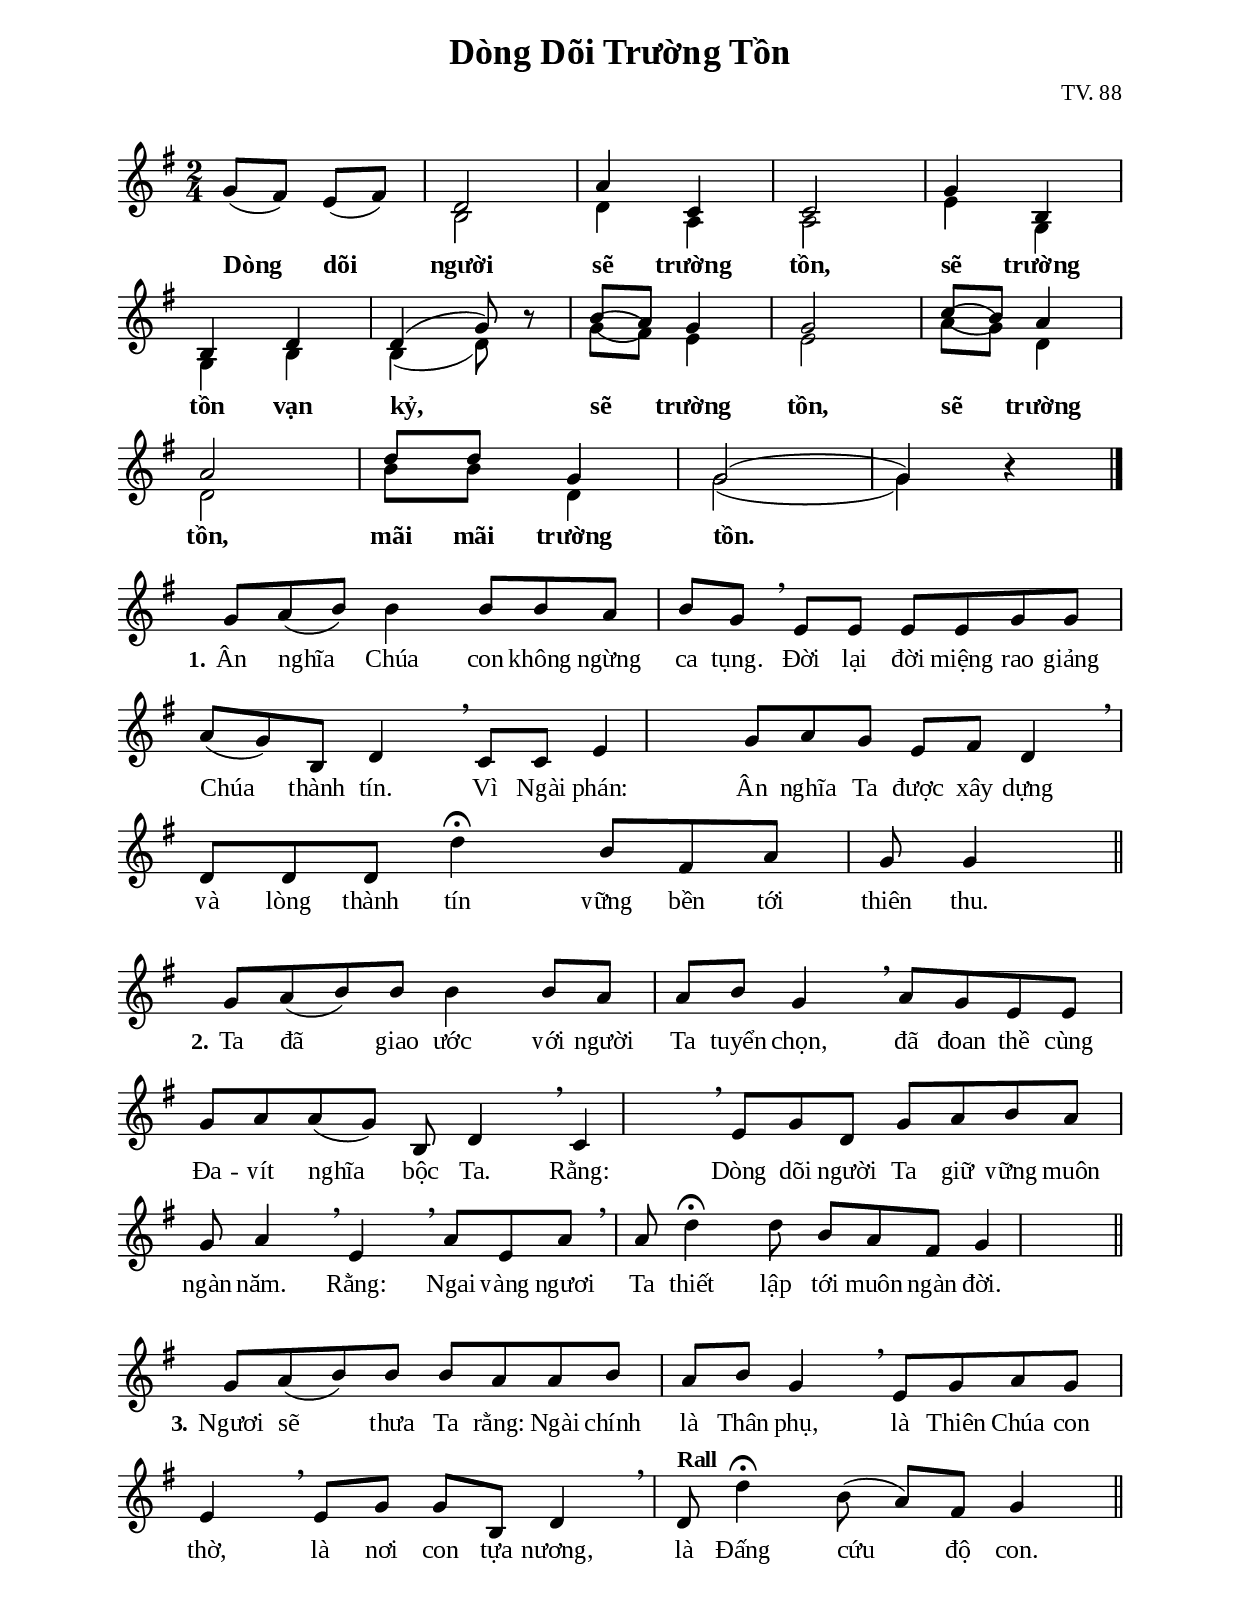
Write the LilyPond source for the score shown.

% Cài đặt chung
\version "2.20.0"
\include "english.ly"

\header {
  title = "Dòng Dõi Trường Tồn"
  composer = "TV. 88"
  arranger = " "
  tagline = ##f
}

global = {
  \key g \major
  \time 2/4
}

\paper {
  #(set-paper-size "a4")
  top-margin = 20\mm
  bottom-margin = 15\mm
  left-margin = 20\mm
  right-margin = 20\mm
  indent = #0
  #(define fonts
	 (make-pango-font-tree "Liberation Serif"
	 		       "Liberation Serif"
			       "Liberation Serif"
			       (/ 20 20)))
}

% Nhạc điệp khúc
nhacDiepKhucSop = \relative c'' {
  \override Lyrics.LyricSpace.minimum-distance = #4.0
  \override Score.BarNumber.break-visibility = ##(#f #f #f)
  g8 _(fs) e _(fs) |
  d2 |
  a'4 c, |
  c2 |
  g'4 b, |
  b d |
  d (g8) r |
  b _(a) g4 |
  g2 |
  c8 _(b) a4 |
  a2 |
  d8 d g,4 |
  g2 ( |
  g4) r \bar "|."
}

nhacDiepKhucBass = \relative c' {
  \override Lyrics.LyricSpace.minimum-distance = #4.0
  \override Score.BarNumber.break-visibility = ##(#f #f #f)
  \skip 2
  b2 |
  d4 a |
  a2 |
  e'4 g, |
  g b |
  b (d8) r |
  g ^(fs) e4 |
  e2 |
  a8 ^(g) d4 |
  d2 |
  b'8 b d,4 |
  g2 ( |
  g4) r
}

% Nhạc phiên khúc
nhacPhienKhucMot = \relative c'' {
  \set Score.barAlways = ##t
  \set Score.defaultBarType = ""
  \override Score.BarNumber.break-visibility = ##(#f #f #f)
  g8 a (b) b4 b8 b a b g \breathe
  e e e e g g a (g) b, d4 \breathe
  c8 c e4 g8 a g e fs d4 \breathe
  d8 d d d'4 \fermata b8 fs a g g4 \bar "||"
}

nhacPhienKhucHai = \relative c'' {
  \set Score.barAlways = ##t
  \set Score.defaultBarType = ""
  \override Score.BarNumber.break-visibility = ##(#f #f #f)
  g8 a (b) b b4 b8 a a b g4 \breathe
  a8 g e e g a a (g) b, d4 \breathe
  c \breathe e8 g d g a b a g a4 \breathe
  e \breathe a8 e a \breathe a d4 \fermata
  d8 b a fs g4 \bar "||"
}

nhacPhienKhucBa = \relative c'' {
  \set Score.barAlways = ##t
  \set Score.defaultBarType = ""
  \override Score.BarNumber.break-visibility = ##(#f #f #f)
  g8 a (b) b b a a b a b g4 \breathe
  e8 g a g e4 \breathe
  e8 g g b, d4 \breathe
  \tempo "Rall" d8 d'4 \fermata b8 (a) fs g4 \bar "||"
}

% Lời điệp khúc
loiDiepKhuc = \lyricmode {
  \override Lyrics.LyricText.font-series = #'bold
  Dòng dõi người sẽ trường tồn, sẽ trường tồn vạn kỷ,
  sẽ trường tồn, sẽ trường tồn, mãi mãi trường tồn.
}

% Lời phiên khúc
loiPhienKhucMot = \lyricmode {
  \set stanza = #"1."
  Ân nghĩa Chúa con không ngừng ca tụng.
  Đời lại đời miệng rao giảng Chúa thành tín.
  Vì Ngài phán: Ân nghĩa Ta được xây dựng
  và lòng thành tín vững bền tới thiên thu.
}

loiPhienKhucHai = \lyricmode {
  \set stanza = #"2."
  Ta đã giao ước với người Ta tuyển chọn,
  đã đoan thề cùng Đa -- vít nghĩa bộc Ta.
  Rằng: Dòng dõi người Ta giữ vững muôn ngàn năm.
  Rằng: Ngai vàng ngươi Ta thiết lập tới muôn ngàn đời.
}

loiPhienKhucBa = \lyricmode {
  \set stanza = #"3."
  Ngươi sẽ thưa Ta rằng: Ngài chính là Thân phụ,
  là Thiên Chúa con thờ,
  là nơi con tựa nương,
  là Đấng cứu độ con.
}


% Dàn trang
\score {
  \new ChoirStaff <<
    \new Staff = chorus \with {
        \consists "Merge_rests_engraver"
      }
      <<
      \new Voice = "sopranos" {
        \voiceOne \global \stemUp \nhacDiepKhucSop
      }
      \new Voice = "basses" {
        \voiceTwo \global \stemDown \nhacDiepKhucBass
      }
    >>
    \new Lyrics = basses
    \context Lyrics = basses \lyricsto sopranos \loiDiepKhuc
  >>
}

\score {
  \new ChoirStaff <<
    \new Staff = verses <<
      \override Staff.TimeSignature.transparent = ##t
      \new Voice = "verse" {
        \key g \major \stemNeutral \nhacPhienKhucMot
      }
    >>
    \new Lyrics \lyricsto verse \loiPhienKhucMot
  >>
}

\score {
  \new ChoirStaff <<
    \new Staff = verses <<
      \override Staff.TimeSignature.transparent = ##t
      \new Voice = "verse" {
        \key g \major \stemNeutral \nhacPhienKhucHai
      }
    >>
    \new Lyrics \lyricsto verse \loiPhienKhucHai
  >>
}

\score {
  \new ChoirStaff <<
    \new Staff = verses <<
      \override Staff.TimeSignature.transparent = ##t
      \new Voice = "verse" {
        \key g \major \stemNeutral \nhacPhienKhucBa
      }
    >>
    \new Lyrics \lyricsto verse \loiPhienKhucBa
  >>
}
